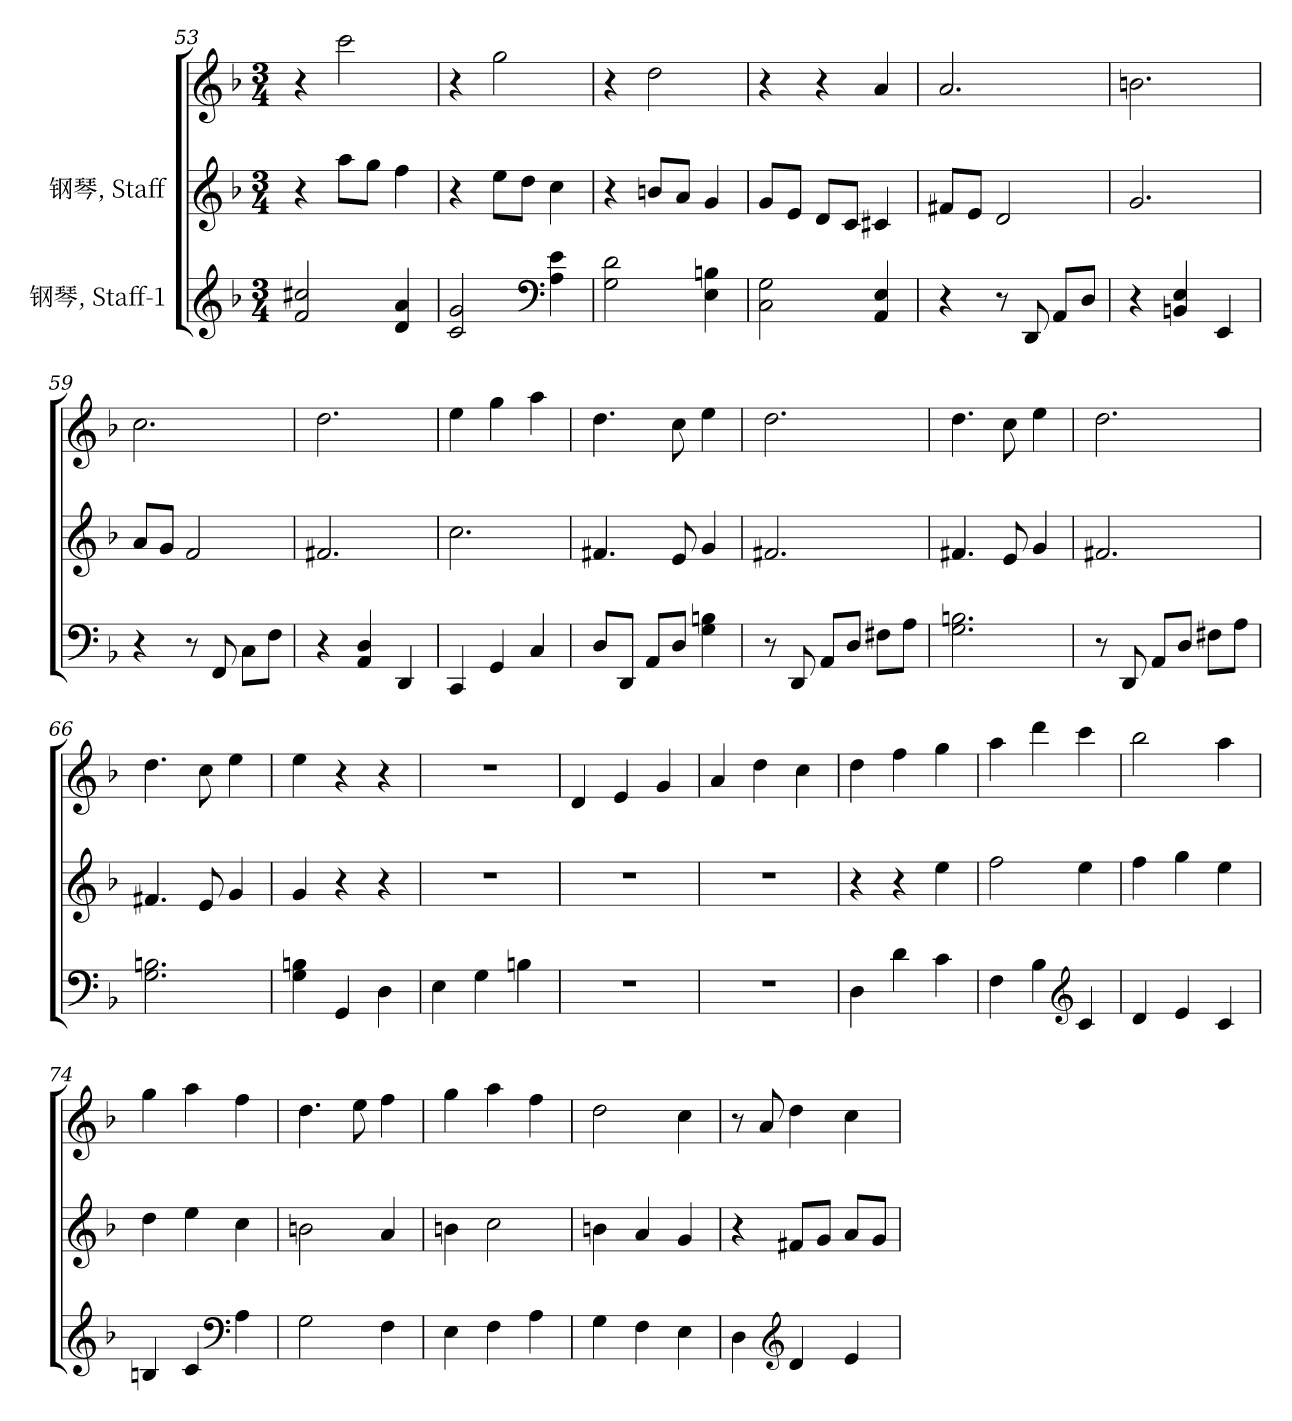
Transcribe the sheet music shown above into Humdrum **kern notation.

**kern	**kern	**kern
*part2	*part1	*part1
*staff3	*staff2	*staff1
*I"钢琴, Staff-1	*I"钢琴, Staff	*
*clefG2	*clefG2	*clefG2
*k[b-]	*k[b-]	*k[b-]
*M3/4	*M3/4	*M3/4
=53	=53	=53
2f/ 2cc#X/	4r	4r
.	8aa\L	2ccc\
.	8gg\J	.
4d/ 4a/	4ff\	.
!!LO:PB:g=z
=54	=54	=54
2c/ 2g/	4r	4r
.	8ee\L	2gg\
.	8dd\J	.
*clefF4	*	*
4A\ 4e\	4cc\	.
=55	=55	=55
2G\ 2d\	4r	4r
.	8bn/L	2dd\
.	8a/J	.
4E\ 4Bn\	4g/	.
=56	=56	=56
2C\ 2G\	8g/L	4r
.	8e/J	.
.	8d/L	4r
.	8c/J	.
4AA/ 4E/	4c#X/	4a/
=57	=57	=57
4r	8f#X/L	2.a/
.	8e/J	.
8r	2d/	.
8DD/	.	.
8AA/L	.	.
8D/J	.	.
=58	=58	=58
4r	2.g/	2.bn\
4BBn/ 4E/	.	.
4EE/	.	.
=59	=59	=59
4r	8a/L	2.cc\
.	8g/J	.
8r	2f/	.
8FF/	.	.
8C\L	.	.
8F\J	.	.
=60	=60	=60
4r	2.f#X/	2.dd\
4AA/ 4D/	.	.
4DD/	.	.
!!LO:LB:g=z
=61	=61	=61
4CC/	2.cc\	4ee\
4GG/	.	4gg\
4C/	.	4aa\
=62	=62	=62
8D/L	4.f#X/	4.dd\
8DD/J	.	.
8AA/L	.	.
8D/J	8e/	8cc\
4G\ 4Bn\	4g/	4ee\
=63	=63	=63
8r	2.f#X/	2.dd\
8DD/	.	.
8AA/L	.	.
8D/J	.	.
8F#X\L	.	.
8A\J	.	.
=64	=64	=64
2.G\ 2.Bn\	4.f#X/	4.dd\
.	8e/	8cc\
.	4g/	4ee\
=65	=65	=65
8r	2.f#X/	2.dd\
8DD/	.	.
8AA/L	.	.
8D/J	.	.
8F#X\L	.	.
8A\J	.	.
=66	=66	=66
2.G\ 2.Bn\	4.f#X/	4.dd\
.	8e/	8cc\
.	4g/	4ee\
=67	=67	=67
4G\ 4Bn\	4g/	4ee\
4GG/	4r	4r
4D\	4r	4r
!!LO:LB:g=z
=68	=68	=68
4E\	2.r	2.r
4G\	.	.
4Bn\	.	.
=69	=69	=69
2.r	2.r	4d/
.	.	4e/
.	.	4g/
=70	=70	=70
2.r	2.r	4a/
.	.	4dd\
.	.	4cc\
=71	=71	=71
4D\	4r	4dd\
4d\	4r	4ff\
4c\	4ee\	4gg\
=72	=72	=72
4F\	2ff\	4aa\
4B-\	.	4ddd\
*clefG2	*	*
4c/	4ee\	4ccc\
=73	=73	=73
4d/	4ff\	2bb-\
4e/	4gg\	.
4c/	4ee\	4aa\
=74	=74	=74
4Bn/	4dd\	4gg\
4c/	4ee\	4aa\
*clefF4	*	*
4A\	4cc\	4ff\
=75	=75	=75
2G\	2bn\	4.dd\
.	.	8ee\
4F\	4a/	4ff\
!!LO:LB:g=z
=76	=76	=76
4E\	4bn\	4gg\
4F\	2cc\	4aa\
4A\	.	4ff\
=77	=77	=77
4G\	4bn\	2dd\
4F\	4a/	.
4E\	4g/	4cc\
=78	=78	=78
4D\	4r	8r
.	.	8a/
*clefG2	*	*
4d/	8f#X/L	4dd\
.	8g/J	.
4e/	8a/L	4cc\
.	8g/J	.
=	=	=
*-	*-	*-
